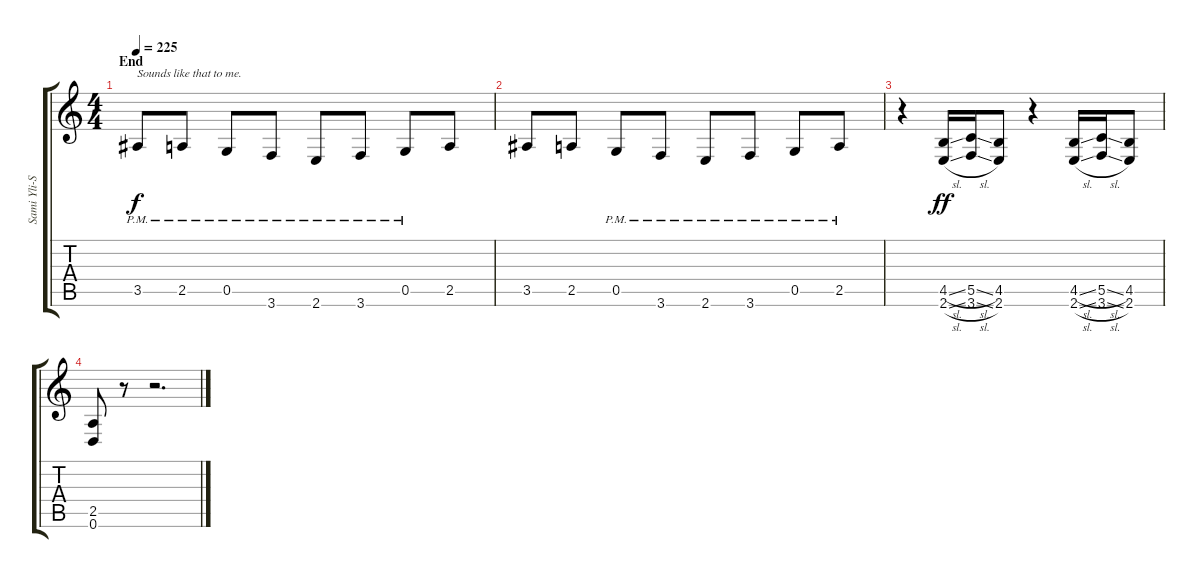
\track ("Sami Yli-Sirniö" "Sami Yli-S") {instrument distortionguitar}
\staff {score tabs}
\tuning (D4 A3 F3 C3 G2 D2) {hide}
\ts (4 4)
\section ("" "End")
\tempo 225
\clef g2
\ks c
3.5{pm}.8{txt "Sounds like that to me." dy f} 2.5{pm}.8 0.5{pm}.8 3.6{pm}.8 2.6{pm}.8 3.6{pm}.8 0.5{pm}.8 2.5.8 |
3.5.8 2.5.8 0.5{pm}.8 3.6{pm}.8 2.6{pm}.8 3.6{pm}.8 0.5{pm}.8 2.5{pm}.8 |
r.4 (4.5{sl} 2.6{sl}).16{dy ff} (5.5{sl} 3.6{sl}).16 (4.5 2.6).8 r.4 (4.5{sl} 2.6{sl}).16 (5.5{sl} 3.6{sl}).16 (4.5 2.6).8 |
(2.5 0.6).8 r.8 r.2{d}
